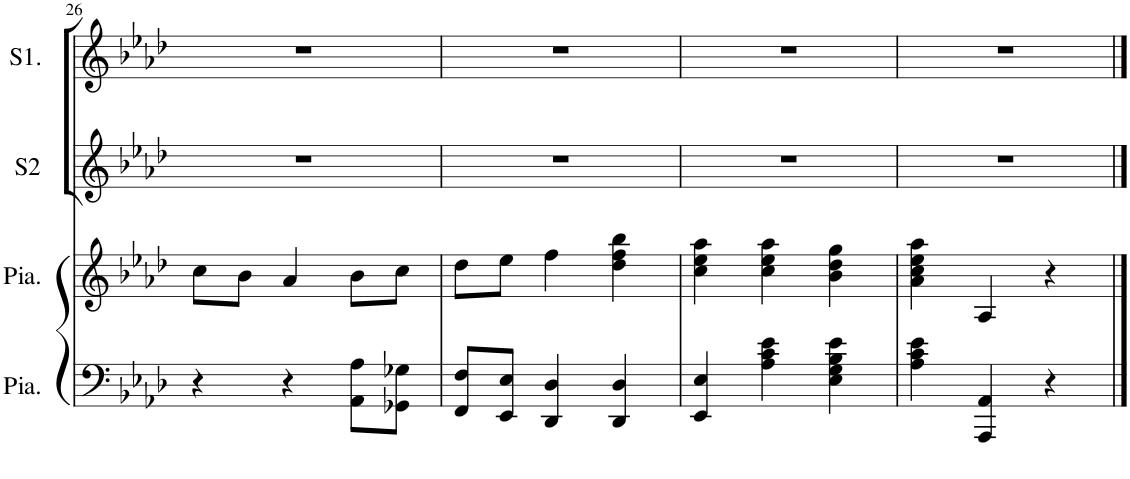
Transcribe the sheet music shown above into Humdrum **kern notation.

**kern	**kern	**kern	**kern
*part4	*part3	*part2	*part1
*staff4	*staff3	*staff2	*staff1
*I"Piano	*I"Piano	*I"Sopranis2	*I"Sopranis1
*I'Pia.	*I'Pia.	*I'S2	*I'S1.
!!LO:PB:g=z
*clefF4	*clefG2	*clefG2	*clefG2
*	*	*	*Trd1c2
*k[b-e-a-d-]	*k[b-e-a-d-]	*k[b-e-a-d-]	*k[b-e-a-d-]
*M3/4	*M3/4	*M3/4	*M3/4
=26	=26	=26	=26
4r	8cc\L	2.r	2.r
.	8b-\J	.	.
4r	4a-/	.	.
8AA-\ 8A-\L	8b-\L	.	.
8GG-X\ 8G-X\J	8cc\J	.	.
=27	=27	=27	=27
8FF/ 8F/L	8dd-\L	2.r	2.r
8EE-/ 8E-/J	8ee-\J	.	.
4DD-/ 4D-/	4ff\	.	.
4DD-/ 4D-/	4dd-\ 4ff\ 4bb-\	.	.
=28	=28	=28	=28
4EE-/ 4E-/	4cc\ 4ee-\ 4aa-\	2.r	2.r
4A-\ 4c\ 4e-\	4cc\ 4ee-\ 4aa-\	.	.
4E-\ 4G\ 4B-\ 4e-\	4b-\ 4dd-\ 4gg\	.	.
=29	=29	=29	=29
4A-\ 4c\ 4e-\	4a-\ 4cc\ 4ee-\ 4aa-\	2.r	2.r
4AAA-/ 4AA-/	4A-/	.	.
4r	4r	.	.
==	==	==	==
*-	*-	*-	*-
